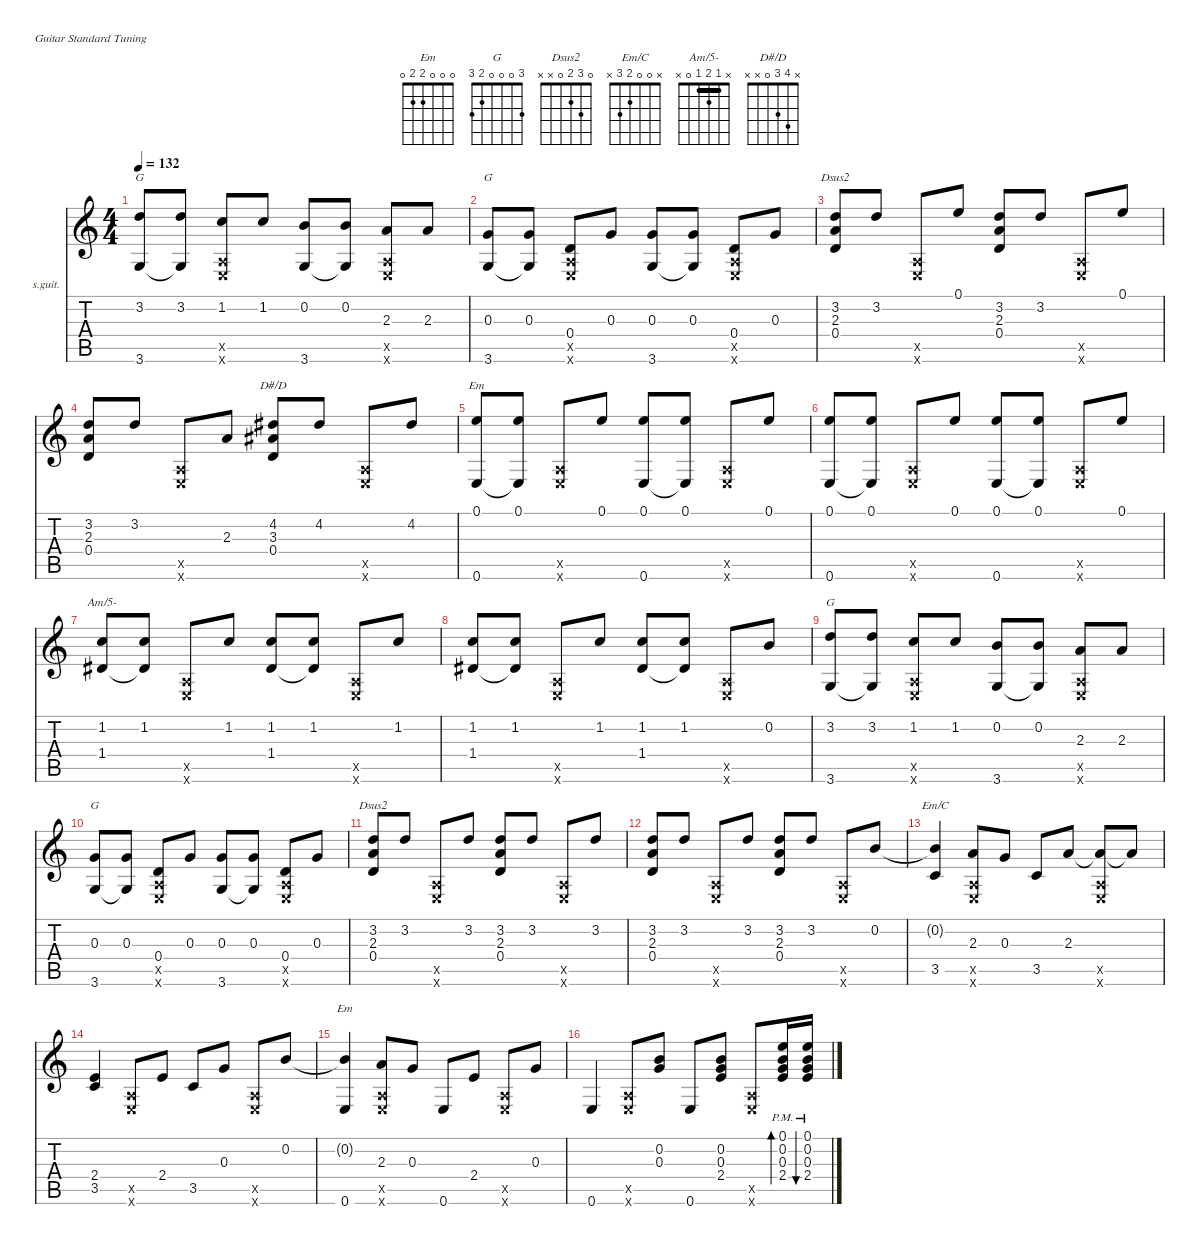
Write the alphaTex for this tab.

\defaultSystemsLayout 4
\hideDynamics
\bracketExtendMode nobrackets
\firstSystemTrackNameOrientation horizontal
\otherSystemsTrackNameOrientation horizontal
\track ("Гитара" "s.guit.") {solo instrument acousticguitarsteel}
\staff {score tabs}
\tuning (E4 B3 G3 D3 A2 E2)
\chord ("Em" 0 0 0 2 2 0)
\chord ("G" 3 0 0 0 2 3)
\chord ("Dsus2" 0 3 2 0 x x)
\chord ("Em/C" x 0 0 2 3 x)
\chord ("Am/5-" x 1 2 1 0 x) {barre 1}
\chord ("D#/D" x 4 3 0 x x)
\ts (4 4)
\tempo 132
\clef g2
\ks c
(3.2 3.6).8{ch "G" dy f beam Up} (3.2 3.6{t}).8{beam Up} (1.2 0.5{x} 0.6{x}).8{beam Up} 1.2.8{beam Up} (0.2 3.6).8{beam Up} (0.2 3.6{t}).8{beam Up} (2.3 0.5{x} 0.6{x}).8{beam Up} 2.3.8{beam Up} |
(0.3 3.6).8{ch "G" beam Up} (0.3 3.6{t}).8{beam Up} (0.4 0.5{x} 0.6{x}).8{beam Up} 0.3.8{beam Up} (0.3 3.6).8{beam Up} (0.3 3.6{t}).8{beam Up} (0.4 0.5{x} 0.6{x}).8{beam Up} 0.3.8{beam Up} |
(3.2 2.3 0.4).8{ch "Dsus2" beam Up} 3.2.8{beam Up} (0.5{x} 0.6{x}).8{beam Up} 0.1.8{beam Up} (3.2 2.3 0.4).8{beam Up} 3.2.8{beam Up} (0.5{x} 0.6{x}).8{beam Up} 0.1.8{beam Up} |
(3.2 2.3 0.4).8{beam Up} 3.2.8{beam Up} (0.5{x} 0.6{x}).8{beam Up} 2.3.8{beam Up} (4.2{acc #} 3.3{acc #} 0.4).8{ch "D#/D" beam Up} 4.2{acc #}.8{beam Up} (0.5{x} 0.6{x}).8{beam Up} 4.2{acc #}.8{beam Up} |
(0.1 0.6).8{ch "Em" beam Up} (0.1 0.6{t}).8{beam Up} (0.5{x} 0.6{x}).8{beam Up} 0.1.8{beam Up} (0.1 0.6).8{beam Up} (0.1 0.6{t}).8{beam Up} (0.5{x} 0.6{x}).8{beam Up} 0.1.8{beam Up} |
(0.1 0.6).8{beam Up} (0.1 0.6{t}).8{beam Up} (0.5{x} 0.6{x}).8{beam Up} 0.1.8{beam Up} (0.1 0.6).8{beam Up} (0.1 0.6{t}).8{beam Up} (0.5{x} 0.6{x}).8{beam Up} 0.1.8{beam Up} |
(1.2 1.4{acc #}).8{ch "Am/5-" beam Up} (1.2 1.4{t acc #}).8{beam Up} (0.5{x} 0.6{x}).8{beam Up} 1.2.8{beam Up} (1.2 1.4{acc #}).8{beam Up} (1.2 1.4{t acc #}).8{beam Up} (0.5{x} 0.6{x}).8{beam Up} 1.2.8{beam Up} |
(1.2 1.4{acc #}).8{beam Up} (1.2 1.4{t acc #}).8{beam Up} (0.5{x} 0.6{x}).8{beam Up} 1.2.8{beam Up} (1.2 1.4{acc #}).8{beam Up} (1.2 1.4{t acc #}).8{beam Up} (0.5{x} 0.6{x}).8{beam Up} 0.2.8{beam Up} |
(3.2 3.6).8{ch "G" beam Up} (3.2 3.6{t}).8{beam Up} (1.2 0.5{x} 0.6{x}).8{beam Up} 1.2.8{beam Up} (0.2 3.6).8{beam Up} (0.2 3.6{t}).8{beam Up} (2.3 0.5{x} 0.6{x}).8{beam Up} 2.3.8{beam Up} |
(0.3 3.6).8{ch "G" beam Up} (0.3 3.6{t}).8{beam Up} (0.4 0.5{x} 0.6{x}).8{beam Up} 0.3.8{beam Up} (0.3 3.6).8{beam Up} (0.3 3.6{t}).8{beam Up} (0.4 0.5{x} 0.6{x}).8{beam Up} 0.3.8{beam Up} |
(3.2 2.3 0.4).8{ch "Dsus2" beam Up} 3.2.8{beam Up} (0.5{x} 0.6{x}).8{beam Up} 3.2.8{beam Up} (3.2 2.3 0.4).8{beam Up} 3.2.8{beam Up} (0.5{x} 0.6{x}).8{beam Up} 3.2.8{beam Up} |
(3.2 2.3 0.4).8{beam Up} 3.2.8{beam Up} (0.5{x} 0.6{x}).8{beam Up} 3.2.8{beam Up} (3.2 2.3 0.4).8{beam Up} 3.2.8{beam Up} (0.5{x} 0.6{x}).8{beam Up} 0.2.8{beam Up} |
(0.2{t} 3.5).4{ch "Em/C" beam Up} (2.3 0.5{x} 0.6{x}).8{beam Up} 0.3.8{beam Up} 3.5.8{beam Up} 2.3.8{beam Up} (0.5{x} 0.6{x} 2.3{t}).8{beam Up} 2.3{t}.8{beam Up} |
(2.4 3.5).4{beam Up} (0.5{x} 0.6{x}).8{beam Up} 2.4.8{beam Up} 3.5.8{beam Up} 0.3.8{beam Up} (0.5{x} 0.6{x}).8{beam Up} 0.2.8{beam Up} |
(0.2{t} 0.6).4{ch "Em" beam Up} (2.3 0.5{x} 0.6{x}).8{beam Up} 0.3.8{beam Up} 0.6.8{beam Up} 2.4.8{beam Up} (0.5{x} 0.6{x}).8{beam Up} 0.3.8{beam Up} |
0.6.4{beam Up} (0.5{x} 0.6{x}).8{beam Up} (0.2 0.3).8{beam Up} 0.6.8{beam Up} (0.2 0.3 2.4).8{beam Up} (0.5{x} 0.6{x}).8{beam Up} (0.1{pm} 0.2{pm} 0.3{pm} 2.4{pm}).16{bd 60 beam Up} (0.1{pm} 0.2{pm} 0.3{pm} 2.4{pm}).16{bu 60 beam Up}
